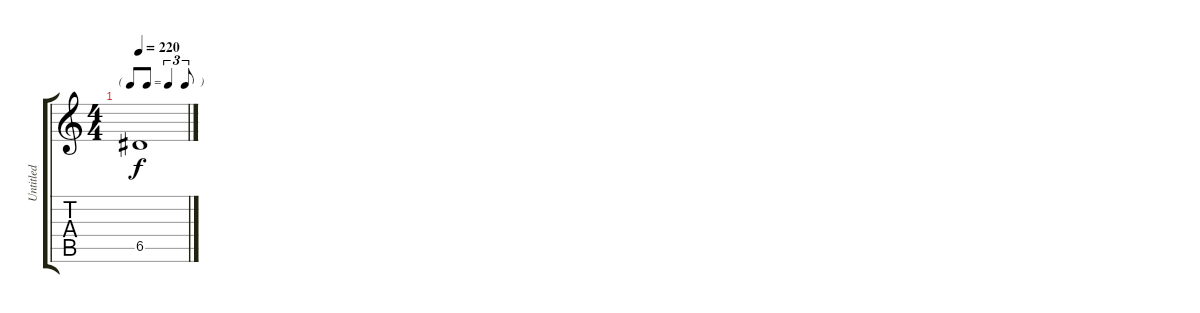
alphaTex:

\track ("Untitled" "Untitled") {instrument acousticguitarnylon}
\staff {score tabs}
\tuning (E4 B3 G3 D3 A2 E2) {hide}
\ts (4 4)
\tf triplet8th
\tempo 220
\clef g2
\ks c
6.5.1{dy f}
